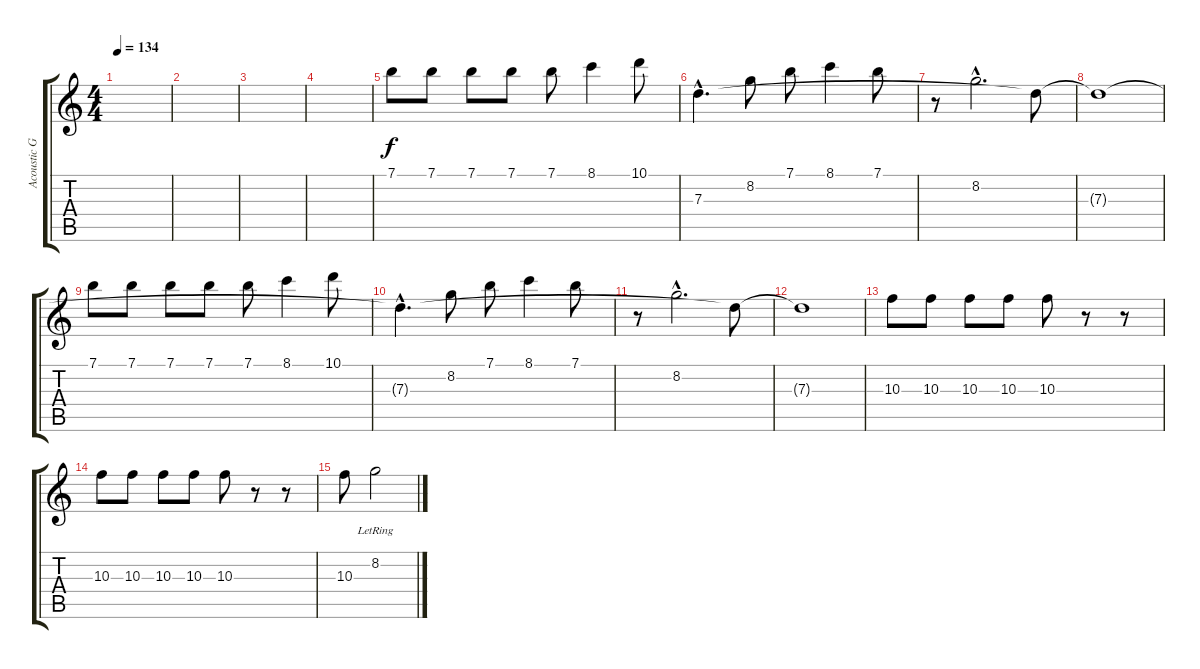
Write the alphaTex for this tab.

\track ("Acoustic Guitar" "Acoustic G") {instrument acousticguitarnylon}
\staff {score tabs}
\tuning (E4 B3 G3 D3 A2 E2) {hide}
\ts (4 4)
\tempo 134
\clef g2
\ks c
|
|
|
|
7.1.8 7.1.8 7.1.8 7.1.8 7.1.8 8.1.4 10.1.8 |
7.3{hac}.4{d} 8.2.8 7.1.8 8.1.4 7.1.8 |
r.8 8.2{hac}.2{d} 7.3{t}.8 |
7.3{t}.1 |
7.1.8 7.1.8 7.1.8 7.1.8 7.1.8 8.1.4 10.1.8 |
7.3{hac t}.4{d} 8.2.8 7.1.8 8.1.4 7.1.8 |
r.8 8.2{hac}.2{d} 7.3{t}.8 |
7.3{t}.1 |
10.3.8 10.3.8 10.3.8 10.3.8 10.3.8 r.8 r.8 |
10.3.8 10.3.8 10.3.8 10.3.8 10.3.8 r.8 r.8 |
10.3.8 8.2{lr}.2
